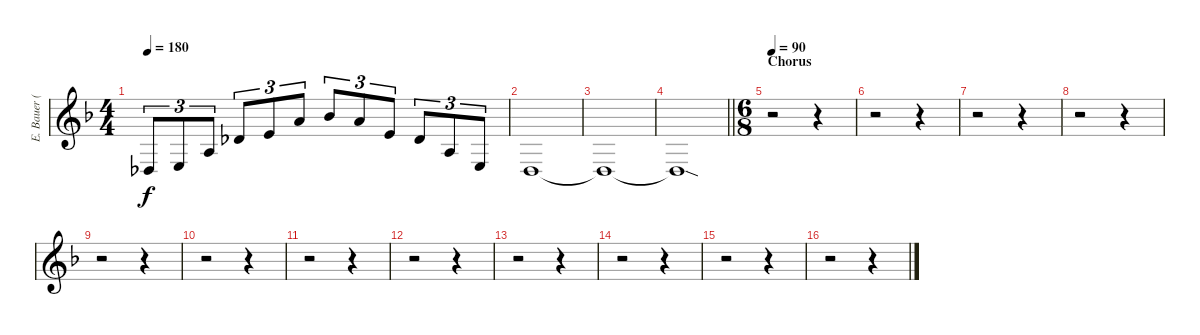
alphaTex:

\track ("E. Bauer (Keyboard)" "E. Bauer (") {instrument lead2sawtooth}
\staff {score}
\tuning (E4 B3 G3 D3 A2 E2) {hide}
\ts (4 4)
\tempo 180
\clef g2
\ks dminor
4.5.8{tu (3 2) dy f} 2.4.8{tu (3 2)} 2.3.8{tu (3 2)} 2.2.8{tu (3 2)} 0.1.8{tu (3 2)} 5.1.8{tu (3 2)} 6.1.8{tu (3 2)} 5.1.8{tu (3 2)} 5.2.8{tu (3 2)} 6.3.8{tu (3 2)} 7.4.8{tu (3 2)} 7.5.8{tu (3 2)} |
5.5.1 |
5.5{t}.1 |
\barLineRight lightlight
5.5{sod t}.1 |
\ts (6 8)
\section ("" "Chorus")
\tempo 90
r.2 r.4 |
r.2 r.4 |
r.2 r.4 |
r.2 r.4 |
r.2 r.4 |
r.2 r.4 |
r.2 r.4 |
r.2 r.4 |
r.2 r.4 |
r.2 r.4 |
r.2 r.4 |
r.2 r.4
